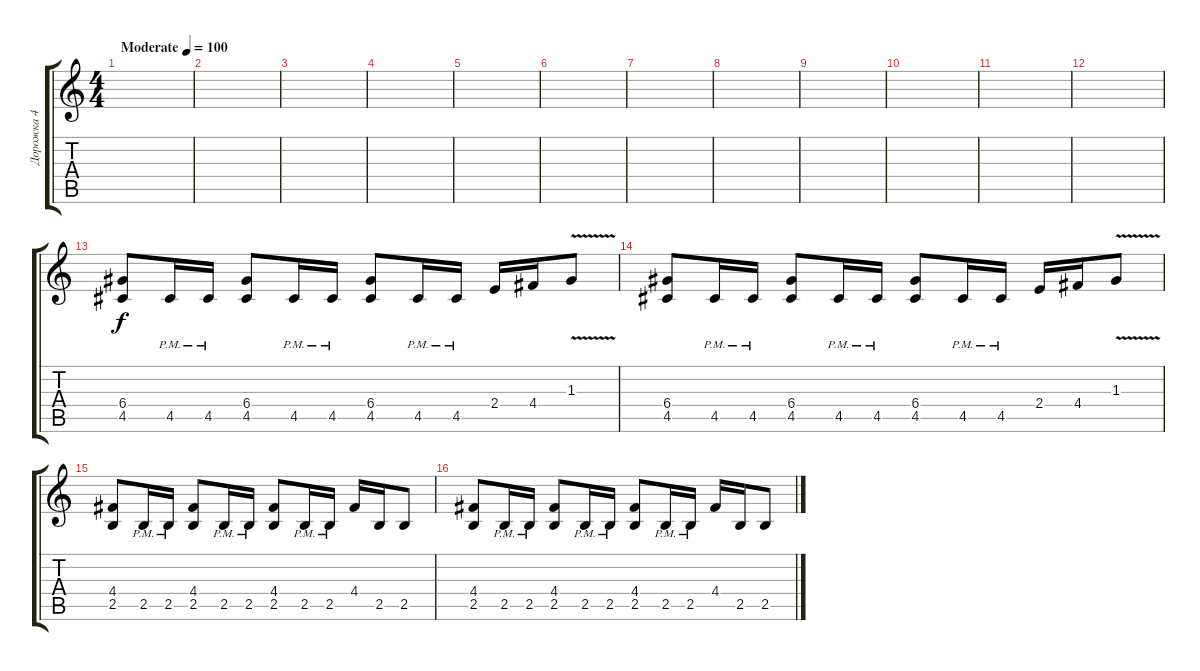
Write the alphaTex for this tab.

\track ("Дорожка 4" "Дорожка 4") {instrument overdrivenguitar}
\staff {score tabs}
\tuning (E4 B3 G3 D3 A2 E2) {hide}
\ts (4 4)
\tempo (100 "Moderate")
\clef g2
\ks c
|
|
|
|
|
|
|
|
|
|
|
|
(6.4 4.5).8 4.5{pm}.16 4.5{pm}.16 (6.4 4.5).8 4.5{pm}.16 4.5{pm}.16 (6.4 4.5).8 4.5{pm}.16 4.5{pm}.16 2.4.16 4.4.16 1.3{v}.8 |
(6.4 4.5).8 4.5{pm}.16 4.5{pm}.16 (6.4 4.5).8 4.5{pm}.16 4.5{pm}.16 (6.4 4.5).8 4.5{pm}.16 4.5{pm}.16 2.4.16 4.4.16 1.3{v}.8 |
(4.4 2.5).8 2.5{pm}.16 2.5{pm}.16 (4.4 2.5).8 2.5{pm}.16 2.5{pm}.16 (4.4 2.5).8 2.5{pm}.16 2.5{pm}.16 4.4.16 2.5.16 2.5.8 |
(4.4 2.5).8 2.5{pm}.16 2.5{pm}.16 (4.4 2.5).8 2.5{pm}.16 2.5{pm}.16 (4.4 2.5).8 2.5{pm}.16 2.5{pm}.16 4.4.16 2.5.16 2.5.8
